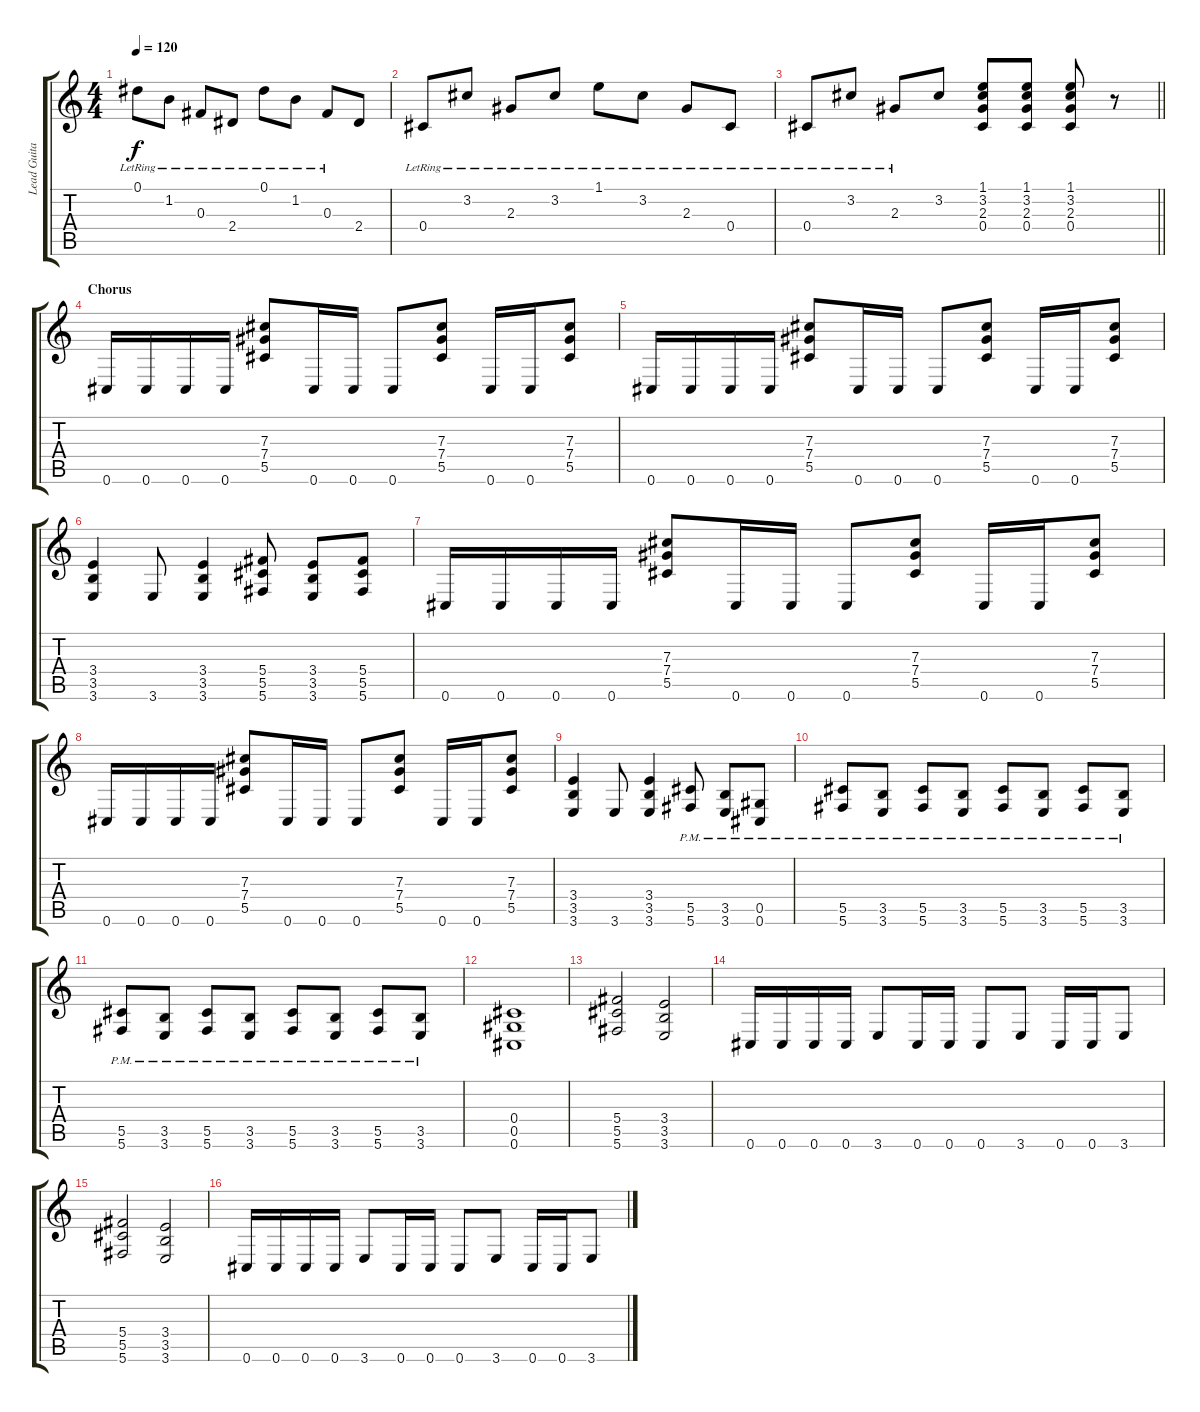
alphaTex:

\track ("Lead Guitar" "Lead Guita") {instrument electricguitarclean}
\staff {score tabs}
\tuning (Eb4 Bb3 Gb3 Db3 Ab2 Db2) {hide}
\ts (4 4)
\tempo 120
\clef g2
\ks c
0.1{lr}.8{dy f} 1.2{lr}.8 0.3{lr}.8 2.4{lr}.8 0.1{lr}.8 1.2{lr}.8 0.3{lr}.8 2.4.8 |
0.4{lr}.8 3.2{lr}.8 2.3{lr}.8 3.2{lr}.8 1.1{lr}.8 3.2{lr}.8 2.3{lr}.8 0.4{lr}.8 |
\barLineRight lightlight
0.4{lr}.8 3.2{lr}.8 2.3{lr}.8 3.2.8 (1.1 3.2 2.3 0.4).8 (1.1 3.2 2.3 0.4).8 (1.1 3.2 2.3 0.4).8 r.8 |
\section ("" "Chorus")
0.6.16{instrument distortionguitar} 0.6.16 0.6.16 0.6.16 (7.3 7.4 5.5).8 0.6.16 0.6.16 0.6.8 (7.3 7.4 5.5).8 0.6.16 0.6.16 (7.3 7.4 5.5).8 |
0.6.16 0.6.16 0.6.16 0.6.16 (7.3 7.4 5.5).8 0.6.16 0.6.16 0.6.8 (7.3 7.4 5.5).8 0.6.16 0.6.16 (7.3 7.4 5.5).8 |
(3.4 3.5 3.6).4 3.6.8 (3.4 3.5 3.6).4 (5.4 5.5 5.6).8 (3.4 3.5 3.6).8 (5.4 5.5 5.6).8 |
0.6.16 0.6.16 0.6.16 0.6.16 (7.3 7.4 5.5).8 0.6.16 0.6.16 0.6.8 (7.3 7.4 5.5).8 0.6.16 0.6.16 (7.3 7.4 5.5).8 |
0.6.16 0.6.16 0.6.16 0.6.16 (7.3 7.4 5.5).8 0.6.16 0.6.16 0.6.8 (7.3 7.4 5.5).8 0.6.16 0.6.16 (7.3 7.4 5.5).8 |
(3.4 3.5 3.6).4 3.6.8 (3.4 3.5 3.6).4 (5.5{pm} 5.6{pm}).8 (3.5{pm} 3.6{pm}).8 (0.5{pm} 0.6{pm}).8 |
(5.5{pm} 5.6{pm}).8 (3.5{pm} 3.6{pm}).8 (5.5{pm} 5.6{pm}).8 (3.5{pm} 3.6{pm}).8 (5.5{pm} 5.6{pm}).8 (3.5{pm} 3.6{pm}).8 (5.5{pm} 5.6{pm}).8 (3.5{pm} 3.6{pm}).8 |
(5.5{pm} 5.6{pm}).8 (3.5{pm} 3.6{pm}).8 (5.5{pm} 5.6{pm}).8 (3.5{pm} 3.6{pm}).8 (5.5{pm} 5.6{pm}).8 (3.5{pm} 3.6{pm}).8 (5.5{pm} 5.6{pm}).8 (3.5{pm} 3.6{pm}).8 |
(0.4 0.5 0.6).1 |
(5.4 5.5 5.6).2 (3.4 3.5 3.6).2 |
0.6.16 0.6.16 0.6.16 0.6.16 3.6.8 0.6.16 0.6.16 0.6.8 3.6.8 0.6.16 0.6.16 3.6.8 |
(5.4 5.5 5.6).2 (3.4 3.5 3.6).2 |
0.6.16 0.6.16 0.6.16 0.6.16 3.6.8 0.6.16 0.6.16 0.6.8 3.6.8 0.6.16 0.6.16 3.6.8
